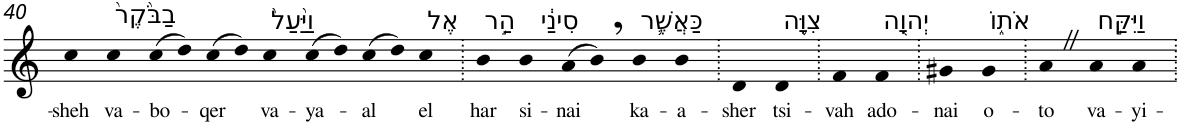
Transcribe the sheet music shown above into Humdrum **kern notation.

**kern	**text
*part1	*part1
*staff1	*staff1
*I"Piano	*
*I'Pno	*
!!LO:PB:g=z
*clefG2	*
*k[]	*
=40	=40
!	!LO:LY:b
4cc	-sheh
!LO:TX:a:t=בַבֹּ֙קֶר֙	!
!	!LO:LY:b
4cc	va-
!	!LO:LY:b
(>8cc	-bo-
8dd)	.
!	!LO:LY:b
(>8cc	-qer
8dd)	.
!LO:TX:a:t=וַיַּ֙עַל֙	!
!	!LO:LY:b
4cc	va-
!	!LO:LY:b
(>8cc	-ya-
8dd)	.
!	!LO:LY:b
(>8cc	-al
8dd)	.
!LO:TX:a:t=אֶל	!
!	!LO:LY:b
4cc	el
=41.	=41.
!LO:TX:a:t=הַ֣ר	!
!	!LO:LY:b
4b	har
!LO:TX:a:t=סִינַ֔י	!
!	!LO:LY:b
4b	si-
!	!LO:LY:b
(>8a	-nai
8b,)	.
!LO:TX:a:t=כַּאֲשֶׁ֛ר	!
!	!LO:LY:b
4b	ka-
!	!LO:LY:b
4b	-a-
=42.	=42.
!	!LO:LY:b
4d	-sher
!LO:TX:a:t=צִוָּ֥ה	!
!	!LO:LY:b
4d	tsi-
=43.	=43.
!	!LO:LY:b
4f	-vah
!LO:TX:a:t=יְהוָ֖ה	!
!	!LO:LY:b
4f	ado-
=44.	=44.
!	!LO:LY:b
4g#X	-nai
!LO:TX:a:t=אֹת֑וֹ	!
!	!LO:LY:b
4g#	o-
=45.	=45.
!	!LO:LY:b
4aZ	-to
!LO:TX:a:t=וַיִּקַּ֣ח	!
!	!LO:LY:b
4a	va-
!	!LO:LY:b
4a	-yi-
=.	=.
*-	*-
